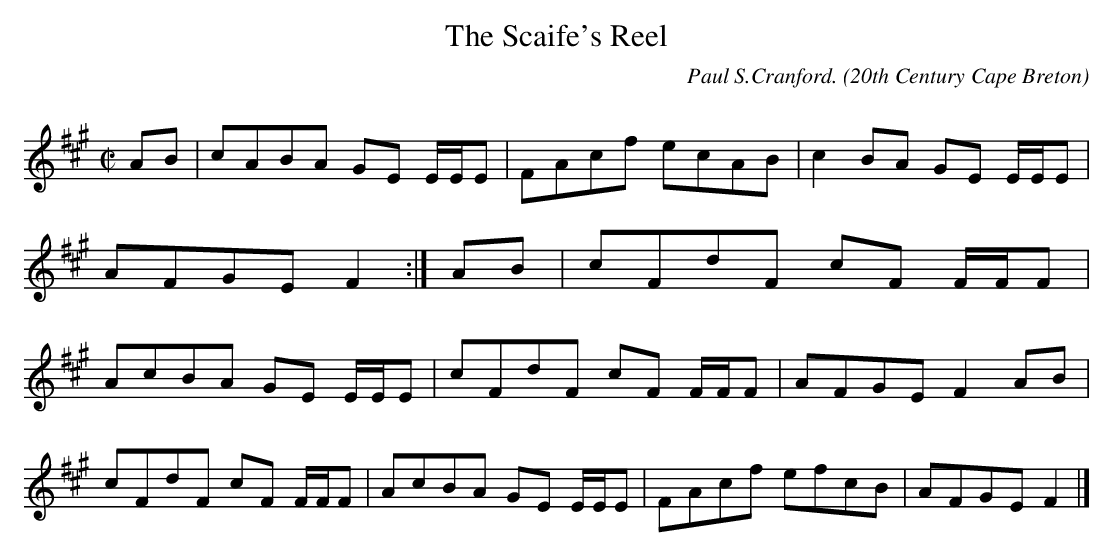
X:1
T:The Scaife's Reel
C:Paul S.Cranford.
O:20th Century Cape Breton
Q:300
L:1/8
M:C|
K:F#aeo
AB|cABA GE E/E/E|FAcf ecAB|c2 BA GE E/E/E|AFGE F2:|
AB|cFdF cF F/F/F|AcBA GE E/E/E|cFdF cF F/F/F|AFGE F2 AB|!
cFdF cF F/F/F|AcBA GE E/E/E|FAcf efcB|AFGE F2|]!
